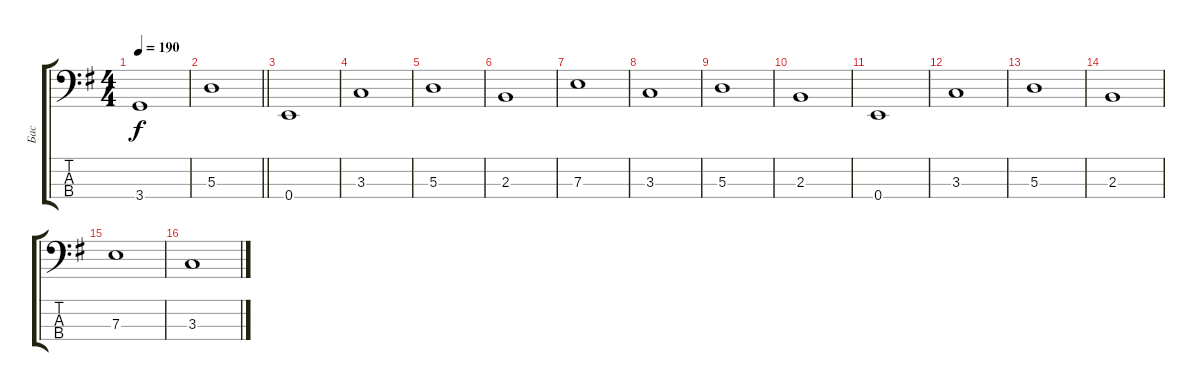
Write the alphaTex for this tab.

\track ("Бас" "Бас") {instrument electricbassfinger}
\staff {score tabs}
\tuning (G2 D2 A1 E1) {hide}
\ts (4 4)
\tempo 190
\clef f4
\ks g
3.4.1{dy f} |
\barLineRight lightlight
5.3.1 |
0.4.1 |
3.3.1 |
5.3.1 |
2.3.1 |
7.3.1 |
3.3.1 |
5.3.1 |
2.3.1 |
0.4.1 |
3.3.1 |
5.3.1 |
2.3.1 |
7.3.1 |
3.3.1
